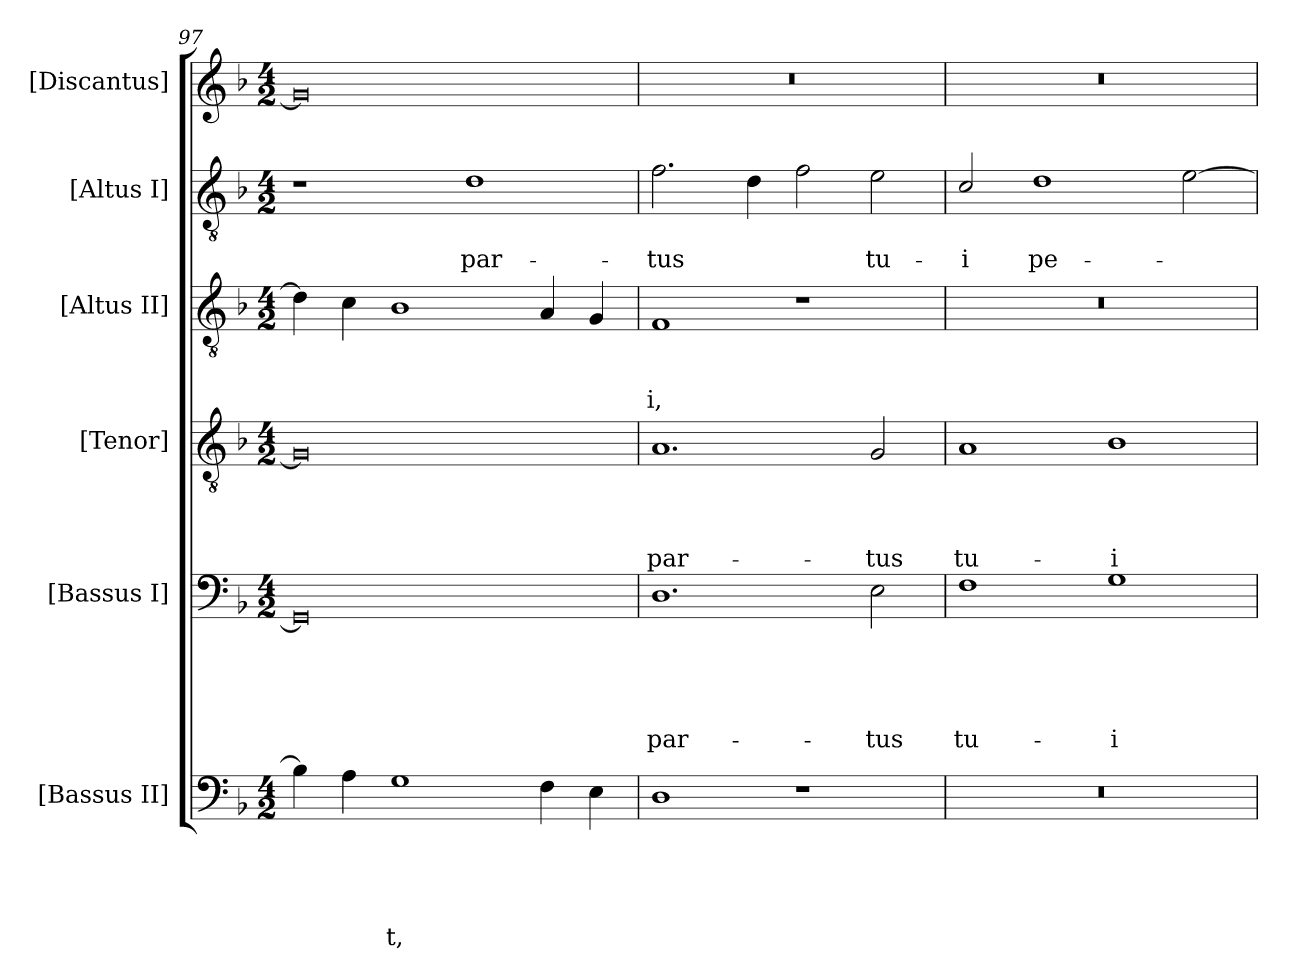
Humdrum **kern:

**kern	**text	**text	**text	**text	**text	**kern	**text	**text	**text	**text	**text	**kern	**text	**text	**text	**text	**kern	**text	**text	**text	**kern	**text	**text	**kern
*part6	*part6	*part6	*part6	*part6	*part6	*part5	*part5	*part5	*part5	*part5	*part5	*part4	*part4	*part4	*part4	*part4	*part3	*part3	*part3	*part3	*part2	*part2	*part2	*part1
*staff6	*staff6	*staff6	*staff6	*staff6	*staff6	*staff5	*staff5	*staff5	*staff5	*staff5	*staff5	*staff4	*staff4	*staff4	*staff4	*staff4	*staff3	*staff3	*staff3	*staff3	*staff2	*staff2	*staff2	*staff1
*I"[Bassus II]	*	*	*	*	*	*I"[Bassus I]	*	*	*	*	*	*I"[Tenor]	*	*	*	*	*I"[Altus II]	*	*	*	*I"[Altus I]	*	*	*I"[Discantus]
*clefF4	*	*	*	*	*	*clefF4	*	*	*	*	*	*clefGv2	*	*	*	*	*clefGv2	*	*	*	*clefGv2	*	*	*clefG2
*k[b-]	*	*	*	*	*	*k[b-]	*	*	*	*	*	*k[b-]	*	*	*	*	*k[b-]	*	*	*	*k[b-]	*	*	*k[b-]
*M4/2	*	*	*	*	*	*M4/2	*	*	*	*	*	*M4/2	*	*	*	*	*M4/2	*	*	*	*M4/2	*	*	*M4/2
=97	=97	=97	=97	=97	=97	=97	=97	=97	=97	=97	=97	=97	=97	=97	=97	=97	=97	=97	=97	=97	=97	=97	=97	=97
4B-\]	.	.	.	.	.	0GG/]	.	.	.	.	.	0G/]	.	.	.	.	4d\]	.	.	.	1r	.	.	0g/]
4A\	.	.	.	.	.	.	.	.	.	.	.	.	.	.	.	.	4c\	.	.	.	.	.	.	.
1G\	.	.	.	.	-t,	.	.	.	.	.	.	.	.	.	.	.	1B-/	.	.	.	.	.	.	.
.	.	.	.	.	.	.	.	.	.	.	.	.	.	.	.	.	.	.	.	.	1d\	.	par-	.
4F\	.	.	.	.	.	.	.	.	.	.	.	.	.	.	.	.	4A/	.	.	.	.	.	.	.
4E\	.	.	.	.	.	.	.	.	.	.	.	.	.	.	.	.	4G/	.	.	.	.	.	.	.
=98	=98	=98	=98	=98	=98	=98	=98	=98	=98	=98	=98	=98	=98	=98	=98	=98	=98	=98	=98	=98	=98	=98	=98	=98
1D\	.	.	.	.	.	1.D\	.	.	.	.	par-	1.A/	.	.	.	par-	1F/	.	.	-i,	2.f\	.	-tus	0r
.	.	.	.	.	.	.	.	.	.	.	.	.	.	.	.	.	.	.	.	.	4d\	.	.	.
1r	.	.	.	.	.	.	.	.	.	.	.	.	.	.	.	.	1r	.	.	.	2f\	.	.	.
.	.	.	.	.	.	2E\	.	.	.	.	-tus	2G/	.	.	.	-tus	.	.	.	.	2e\	.	tu-	.
=99	=99	=99	=99	=99	=99	=99	=99	=99	=99	=99	=99	=99	=99	=99	=99	=99	=99	=99	=99	=99	=99	=99	=99	=99
0r	.	.	.	.	.	1F\	.	.	.	.	tu-	1A/	.	.	.	tu-	0r	.	.	.	2c/	.	-i	0r
.	.	.	.	.	.	.	.	.	.	.	.	.	.	.	.	.	.	.	.	.	1d/	.	pe-	.
.	.	.	.	.	.	1G\	.	.	.	.	-i	1B-\	.	.	.	-i	.	.	.	.	.	.	.	.
.	.	.	.	.	.	.	.	.	.	.	.	.	.	.	.	.	.	.	.	.	[2e\	.	.	.
=	=	=	=	=	=	=	=	=	=	=	=	=	=	=	=	=	=	=	=	=	=	=	=	=
*-	*-	*-	*-	*-	*-	*-	*-	*-	*-	*-	*-	*-	*-	*-	*-	*-	*-	*-	*-	*-	*-	*-	*-	*-
